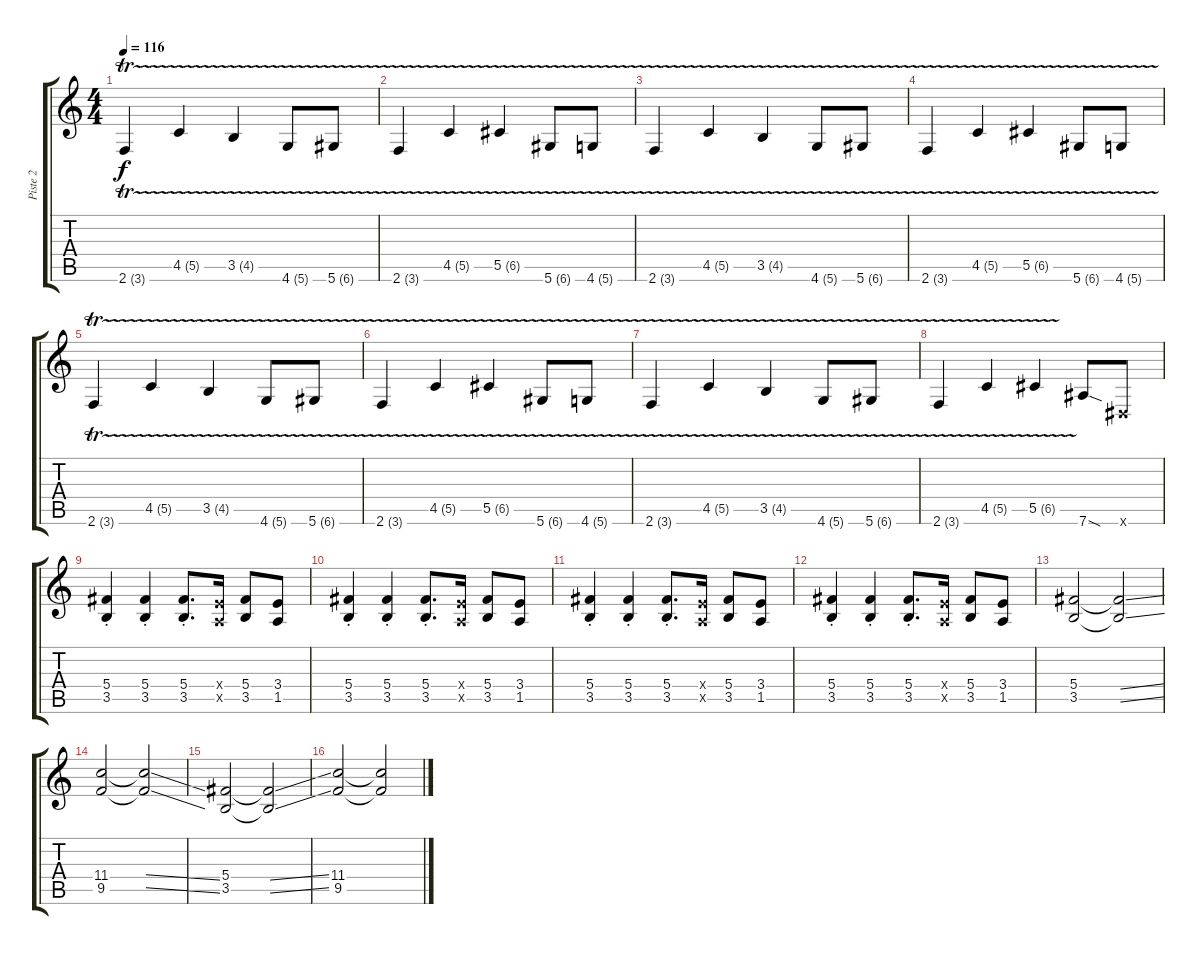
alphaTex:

\track ("Piste 2" "Piste 2") {instrument distortionguitar}
\staff {score tabs}
\tuning (Eb4 Bb3 Gb3 Db3 Ab2 Eb2) {hide}
\ts (4 4)
\tempo 116
\clef g2
\ks c
2.6{tr (3 32)}.4{dy f} 4.5{tr (5 32)}.4 3.5{tr (4 32)}.4 4.6{tr (5 32)}.8 5.6{tr (6 32)}.8 |
2.6{tr (3 32)}.4 4.5{tr (5 32)}.4 5.5{tr (6 32)}.4 5.6{tr (6 32)}.8 4.6{tr (5 32)}.8 |
2.6{tr (3 32)}.4 4.5{tr (5 32)}.4 3.5{tr (4 32)}.4 4.6{tr (5 32)}.8 5.6{tr (6 32)}.8 |
2.6{tr (3 32)}.4 4.5{tr (5 32)}.4 5.5{tr (6 32)}.4 5.6{tr (6 32)}.8 4.6{tr (5 32)}.8 |
2.6{tr (3 32)}.4 4.5{tr (5 32)}.4 3.5{tr (4 32)}.4 4.6{tr (5 32)}.8 5.6{tr (6 32)}.8 |
2.6{tr (3 32)}.4 4.5{tr (5 32)}.4 5.5{tr (6 32)}.4 5.6{tr (6 32)}.8 4.6{tr (5 32)}.8 |
2.6{tr (3 32)}.4 4.5{tr (5 32)}.4 3.5{tr (4 32)}.4 4.6{tr (5 32)}.8 5.6{tr (6 32)}.8 |
2.6{tr (3 32)}.4 4.5{tr (5 32)}.4 5.5{tr (6 32)}.4 7.6{sod}.8 0.6{x}.8 |
(5.4{st} 3.5{st}).4 (5.4{st} 3.5{st}).4 (5.4{st} 3.5{st}).8{d} (3.4{x} 1.5{x}).16 (5.4 3.5).8 (3.4 1.5).8 |
(5.4{st} 3.5{st}).4 (5.4{st} 3.5{st}).4 (5.4{st} 3.5{st}).8{d} (3.4{x} 1.5{x}).16 (5.4 3.5).8 (3.4 1.5).8 |
(5.4{st} 3.5{st}).4 (5.4{st} 3.5{st}).4 (5.4{st} 3.5{st}).8{d} (3.4{x} 1.5{x}).16 (5.4 3.5).8 (3.4 1.5).8 |
(5.4{st} 3.5{st}).4 (5.4{st} 3.5{st}).4 (5.4{st} 3.5{st}).8{d} (3.4{x} 1.5{x}).16 (5.4 3.5).8 (3.4 1.5).8 |
(5.4 3.5).2 (5.4{ss t} 3.5{ss t}).2 |
(11.4 9.5).2 (11.4{ss t} 9.5{ss t}).2 |
(5.4 3.5).2 (5.4{ss t} 3.5{ss t}).2 |
(11.4 9.5).2 (11.4{ss t} 9.5{ss t}).2
